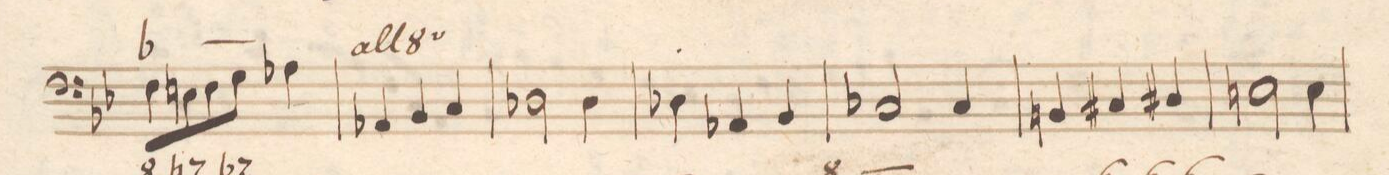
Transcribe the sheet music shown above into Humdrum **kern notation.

**kern	**fba	**dynam
*I"Organo	*	*
*clefF4	*	*
*k[b-e-]	*	*
*met(c|)	*	*
*M3/4	*	*
8F\L	-_	.
8En\	.	.
8F\	.	.
8G\J	.	.
4A-X\	x	.
=96	=96	=96
4AA-X/	.	.
4BB-/	.	.
4C/	.	.
=97	=97	=97
2D-X\	.	.
4D-\	.	.
=98	=98	=98
4D-X\	.	.
4AA-X/	.	.
4BB-/	.	.
=99	=99	=99
2C-X/	.	.
4C-/	.	.
=100	=100	=100
4BBn/	.	.
4C#X/	.	.
4D#X/	.	.
=101	=101	=101
2En\	.	.
4E\	.	.
=102	=102	=102
*-	*-	*-
